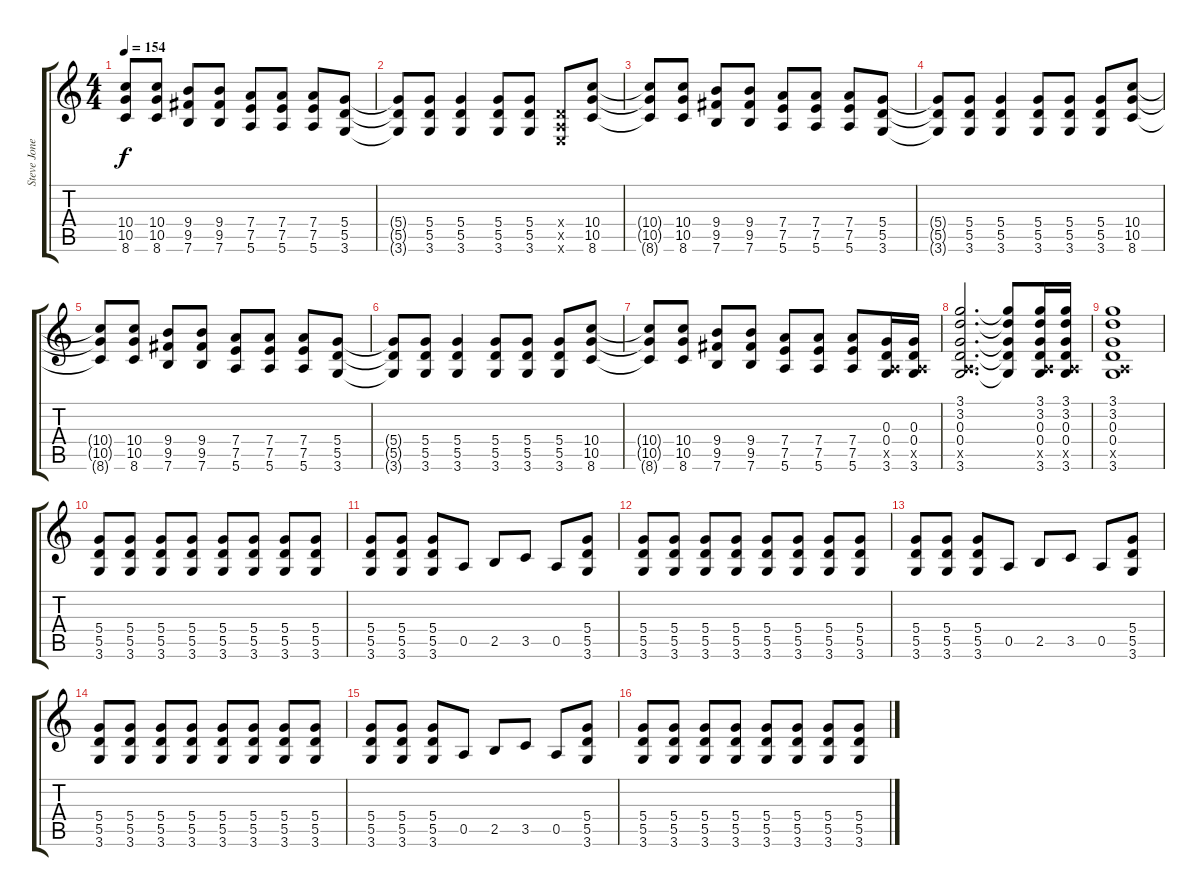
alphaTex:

\track ("Steve Jones" "Steve Jone") {instrument overdrivenguitar}
\staff {score tabs}
\tuning (E4 B3 G3 D3 A2 E2) {hide}
\ts (4 4)
\tempo 154
\clef g2
\ks c
(10.4 10.5 8.6).8{dy f} (10.4 10.5 8.6).8 (9.4 9.5 7.6).8 (9.4 9.5 7.6).8 (7.4 7.5 5.6).8 (7.4 7.5 5.6).8 (7.4 7.5 5.6).8 (5.4 5.5 3.6).8 |
(5.4{t} 5.5{t} 3.6{t}).8 (5.4 5.5 3.6).8 (5.4 5.5 3.6).4 (5.4 5.5 3.6).8 (5.4 5.5 3.6).8 (0.4{x} 0.5{x} 0.6{x}).8 (10.4 10.5 8.6).8 |
(10.4{t} 10.5{t} 8.6{t}).8 (10.4 10.5 8.6).8 (9.4 9.5 7.6).8 (9.4 9.5 7.6).8 (7.4 7.5 5.6).8 (7.4 7.5 5.6).8 (7.4 7.5 5.6).8 (5.4 5.5 3.6).8 |
(5.4{t} 5.5{t} 3.6{t}).8 (5.4 5.5 3.6).8 (5.4 5.5 3.6).4 (5.4 5.5 3.6).8 (5.4 5.5 3.6).8 (5.4 5.5 3.6).8 (10.4 10.5 8.6).8 |
(10.4{t} 10.5{t} 8.6{t}).8 (10.4 10.5 8.6).8 (9.4 9.5 7.6).8 (9.4 9.5 7.6).8 (7.4 7.5 5.6).8 (7.4 7.5 5.6).8 (7.4 7.5 5.6).8 (5.4 5.5 3.6).8 |
(5.4{t} 5.5{t} 3.6{t}).8 (5.4 5.5 3.6).8 (5.4 5.5 3.6).4 (5.4 5.5 3.6).8 (5.4 5.5 3.6).8 (5.4 5.5 3.6).8 (10.4 10.5 8.6).8 |
(10.4{t} 10.5{t} 8.6{t}).8 (10.4 10.5 8.6).8 (9.4 9.5 7.6).8 (9.4 9.5 7.6).8 (7.4 7.5 5.6).8 (7.4 7.5 5.6).8 (7.4 7.5 5.6).8 (0.3 0.4 0.5{x} 3.6).16 (0.3 0.4 0.5{x} 3.6).16 |
(3.1 3.2 0.3 0.4 0.5{x} 3.6).2{d} (3.1{t} 3.2{t} 0.3{t} 0.4{t} 3.6{t}).8 (3.1 3.2 0.3 0.4 0.5{x} 3.6).16 (3.1 3.2 0.3 0.4 0.5{x} 3.6).16 |
(3.1 3.2 0.3 0.4 0.5{x} 3.6).1 |
(5.4 5.5 3.6).8 (5.4 5.5 3.6).8 (5.4 5.5 3.6).8 (5.4 5.5 3.6).8 (5.4 5.5 3.6).8 (5.4 5.5 3.6).8 (5.4 5.5 3.6).8 (5.4 5.5 3.6).8 |
(5.4 5.5 3.6).8 (5.4 5.5 3.6).8 (5.4 5.5 3.6).8 0.5.8 2.5.8 3.5.8 0.5.8 (5.4 5.5 3.6).8 |
(5.4 5.5 3.6).8 (5.4 5.5 3.6).8 (5.4 5.5 3.6).8 (5.4 5.5 3.6).8 (5.4 5.5 3.6).8 (5.4 5.5 3.6).8 (5.4 5.5 3.6).8 (5.4 5.5 3.6).8 |
(5.4 5.5 3.6).8 (5.4 5.5 3.6).8 (5.4 5.5 3.6).8 0.5.8 2.5.8 3.5.8 0.5.8 (5.4 5.5 3.6).8 |
(5.4 5.5 3.6).8 (5.4 5.5 3.6).8 (5.4 5.5 3.6).8 (5.4 5.5 3.6).8 (5.4 5.5 3.6).8 (5.4 5.5 3.6).8 (5.4 5.5 3.6).8 (5.4 5.5 3.6).8 |
(5.4 5.5 3.6).8 (5.4 5.5 3.6).8 (5.4 5.5 3.6).8 0.5.8 2.5.8 3.5.8 0.5.8 (5.4 5.5 3.6).8 |
(5.4 5.5 3.6).8 (5.4 5.5 3.6).8 (5.4 5.5 3.6).8 (5.4 5.5 3.6).8 (5.4 5.5 3.6).8 (5.4 5.5 3.6).8 (5.4 5.5 3.6).8 (5.4 5.5 3.6).8
